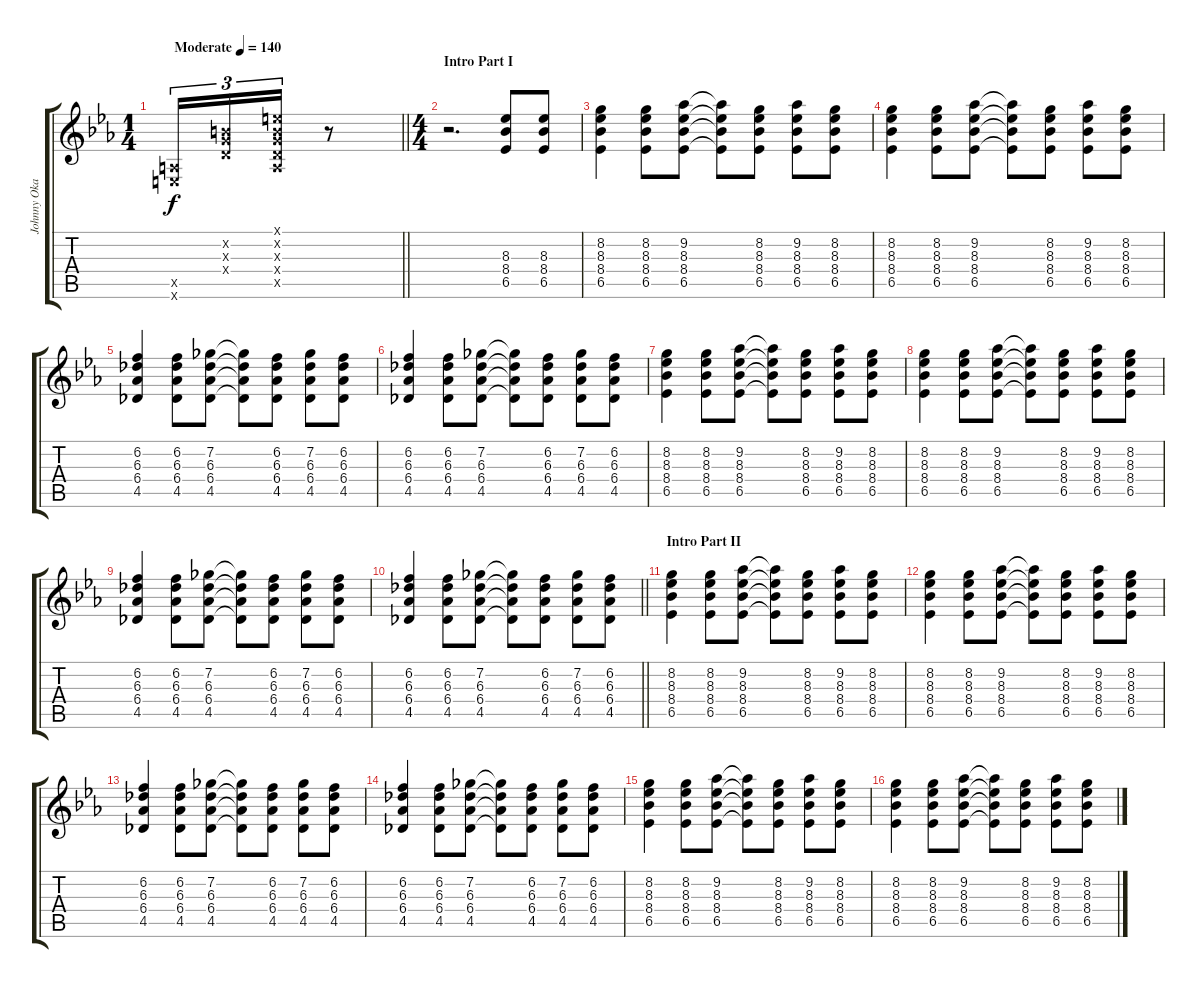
\track ("Johnny Okay - Rhythm Guitar" "Johnny Oka") {instrument overdrivenguitar}
\staff {score tabs}
\tuning (E4 B3 G3 D3 A2 E2) {hide}
\ts (1 4)
\tempo (140 "Moderate")
\clef g2
\barLineRight lightlight
\ks eb
(0.5{x} 0.6{x}).16{tu (3 2) dy f instrument overdrivenguitar} (0.2{x} 0.3{x} 0.4{x}).16{tu (3 2)} (0.1{x} 0.2{x} 0.3{x} 0.4{x} 0.5{x}).16{tu (3 2)} r.8 |
\ts (4 4)
\section ("" "Intro Part I")
r.2{d} (8.3 8.4 6.5).8 (8.3 8.4 6.5).8 |
(8.2 8.3 8.4 6.5).4 (8.2 8.3 8.4 6.5).8 (9.2 8.3 8.4 6.5).8 (9.2{t} 8.3{t} 8.4{t} 6.5{t}).8 (8.2 8.3 8.4 6.5).8 (9.2 8.3 8.4 6.5).8 (8.2 8.3 8.4 6.5).8 |
(8.2 8.3 8.4 6.5).4 (8.2 8.3 8.4 6.5).8 (9.2 8.3 8.4 6.5).8 (9.2{t} 8.3{t} 8.4{t} 6.5{t}).8 (8.2 8.3 8.4 6.5).8 (9.2 8.3 8.4 6.5).8 (8.2 8.3 8.4 6.5).8 |
(6.2 6.3 6.4 4.5).4 (6.2 6.3 6.4 4.5).8 (7.2 6.3 6.4 4.5).8 (7.2{t} 6.3{t} 6.4{t} 4.5{t}).8 (6.2 6.3 6.4 4.5).8 (7.2 6.3 6.4 4.5).8 (6.2 6.3 6.4 4.5).8 |
(6.2 6.3 6.4 4.5).4 (6.2 6.3 6.4 4.5).8 (7.2 6.3 6.4 4.5).8 (7.2{t} 6.3{t} 6.4{t} 4.5{t}).8 (6.2 6.3 6.4 4.5).8 (7.2 6.3 6.4 4.5).8 (6.2 6.3 6.4 4.5).8 |
(8.2 8.3 8.4 6.5).4 (8.2 8.3 8.4 6.5).8 (9.2 8.3 8.4 6.5).8 (9.2{t} 8.3{t} 8.4{t} 6.5{t}).8 (8.2 8.3 8.4 6.5).8 (9.2 8.3 8.4 6.5).8 (8.2 8.3 8.4 6.5).8 |
(8.2 8.3 8.4 6.5).4 (8.2 8.3 8.4 6.5).8 (9.2 8.3 8.4 6.5).8 (9.2{t} 8.3{t} 8.4{t} 6.5{t}).8 (8.2 8.3 8.4 6.5).8 (9.2 8.3 8.4 6.5).8 (8.2 8.3 8.4 6.5).8 |
(6.2 6.3 6.4 4.5).4 (6.2 6.3 6.4 4.5).8 (7.2 6.3 6.4 4.5).8 (7.2{t} 6.3{t} 6.4{t} 4.5{t}).8 (6.2 6.3 6.4 4.5).8 (7.2 6.3 6.4 4.5).8 (6.2 6.3 6.4 4.5).8 |
\barLineRight lightlight
(6.2 6.3 6.4 4.5).4 (6.2 6.3 6.4 4.5).8 (7.2 6.3 6.4 4.5).8 (7.2{t} 6.3{t} 6.4{t} 4.5{t}).8 (6.2 6.3 6.4 4.5).8 (7.2 6.3 6.4 4.5).8 (6.2 6.3 6.4 4.5).8 |
\section ("" "Intro Part II")
(8.2 8.3 8.4 6.5).4 (8.2 8.3 8.4 6.5).8 (9.2 8.3 8.4 6.5).8 (9.2{t} 8.3{t} 8.4{t} 6.5{t}).8 (8.2 8.3 8.4 6.5).8 (9.2 8.3 8.4 6.5).8 (8.2 8.3 8.4 6.5).8 |
(8.2 8.3 8.4 6.5).4 (8.2 8.3 8.4 6.5).8 (9.2 8.3 8.4 6.5).8 (9.2{t} 8.3{t} 8.4{t} 6.5{t}).8 (8.2 8.3 8.4 6.5).8 (9.2 8.3 8.4 6.5).8 (8.2 8.3 8.4 6.5).8 |
(6.2 6.3 6.4 4.5).4 (6.2 6.3 6.4 4.5).8 (7.2 6.3 6.4 4.5).8 (7.2{t} 6.3{t} 6.4{t} 4.5{t}).8 (6.2 6.3 6.4 4.5).8 (7.2 6.3 6.4 4.5).8 (6.2 6.3 6.4 4.5).8 |
(6.2 6.3 6.4 4.5).4 (6.2 6.3 6.4 4.5).8 (7.2 6.3 6.4 4.5).8 (7.2{t} 6.3{t} 6.4{t} 4.5{t}).8 (6.2 6.3 6.4 4.5).8 (7.2 6.3 6.4 4.5).8 (6.2 6.3 6.4 4.5).8 |
(8.2 8.3 8.4 6.5).4 (8.2 8.3 8.4 6.5).8 (9.2 8.3 8.4 6.5).8 (9.2{t} 8.3{t} 8.4{t} 6.5{t}).8 (8.2 8.3 8.4 6.5).8 (9.2 8.3 8.4 6.5).8 (8.2 8.3 8.4 6.5).8 |
(8.2 8.3 8.4 6.5).4 (8.2 8.3 8.4 6.5).8 (9.2 8.3 8.4 6.5).8 (9.2{t} 8.3{t} 8.4{t} 6.5{t}).8 (8.2 8.3 8.4 6.5).8 (9.2 8.3 8.4 6.5).8 (8.2 8.3 8.4 6.5).8
